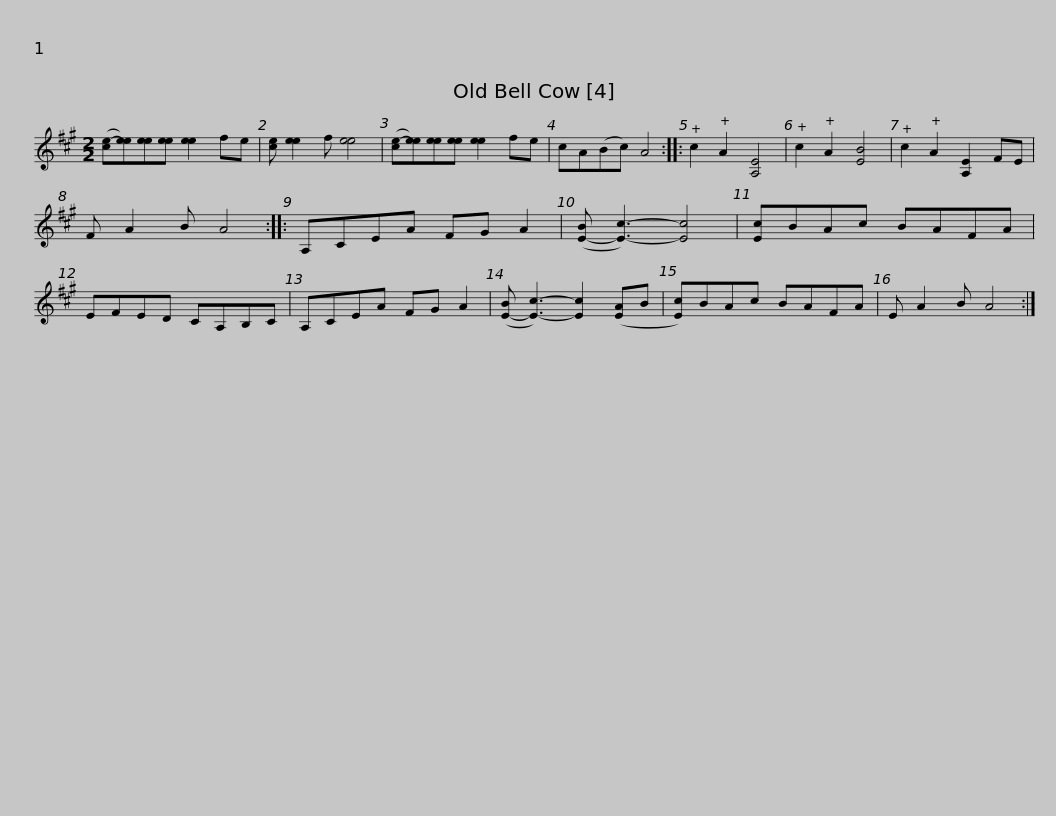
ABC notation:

X:1
L:1/8
M:2/2
I:linebreak $
K:A
V:1 treble
V:1
 ([ce-][ee])[ee][ee] [ee]2 fe | [ce] [ee]2 f [ee]4 | ([ce-][ee])[ee][ee] [ee]2 fe | cA(Bc) A4 :: c2 A2 [A,E]4 | %5
 c2 A2 [EB]4 | c2 A2 [A,E]2 FE |$ F A2 B A4 :: A,CEA FG A2 | ([E-B] [Ec]3-) [Ec]4 | %10
 [Ec]BAc BAFA | EFED CA,B,C | A,CEA FG A2 |$ ([E-B] [Ec]3-) [Ec]2 ([EA]B | [Ec])BAc BAFA | %15
 E A2 B A4 :| %16
